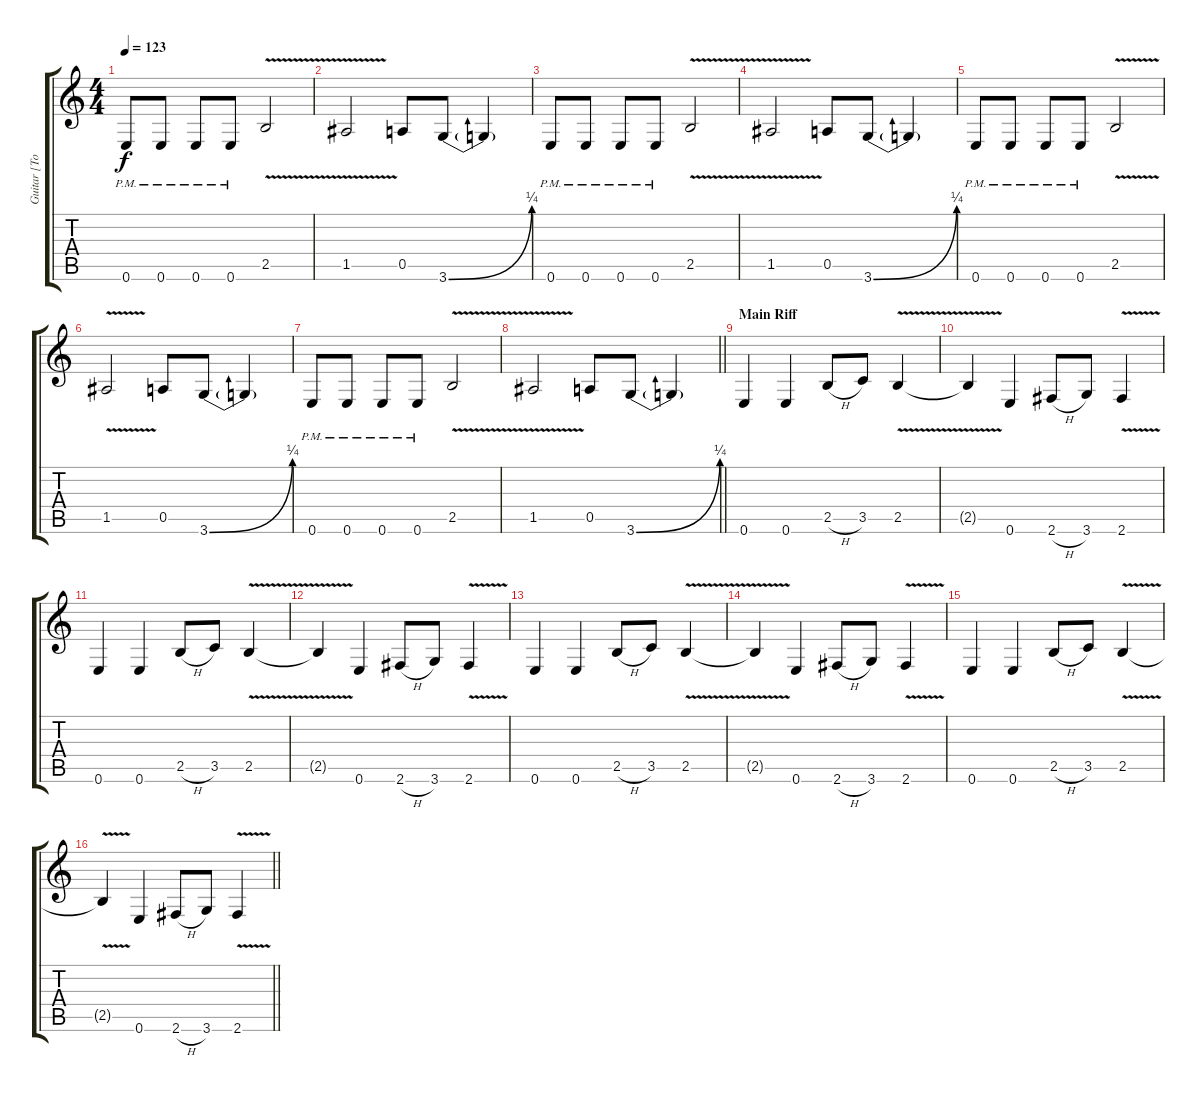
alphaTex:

\track ("Guitar [Tony Iommi]" "Guitar [To") {instrument distortionguitar}
\staff {score tabs}
\tuning (E4 B3 G3 D3 A2 E2) {hide}
\ts (4 4)
\tempo 123
\clef g2
\ks c
0.6{pm}.8{dy f} 0.6{pm}.8 0.6{pm}.8 0.6{pm}.8 2.5{v}.2 |
1.5{v}.2 0.5.8 3.6{be (bend 0 0 60 1)}.8 3.6{t}.4 |
0.6{pm}.8 0.6{pm}.8 0.6{pm}.8 0.6{pm}.8 2.5{v}.2 |
1.5{v}.2 0.5.8 3.6{be (bend 0 0 60 1)}.8 3.6{t}.4 |
0.6{pm}.8 0.6{pm}.8 0.6{pm}.8 0.6{pm}.8 2.5{v}.2 |
1.5{v}.2 0.5.8 3.6{be (bend 0 0 60 1)}.8 3.6{t}.4 |
0.6{pm}.8 0.6{pm}.8 0.6{pm}.8 0.6{pm}.8 2.5{v}.2 |
\barLineRight lightlight
1.5{v}.2 0.5.8 3.6{be (bend 0 0 60 1)}.8 3.6{t}.4 |
\section ("" "Main Riff")
0.6.4{volume 13} 0.6.4 2.5{h}.8 3.5.8 2.5{v}.4 |
2.5{t}.4 0.6.4 2.6{h}.8 3.6.8 2.6{v}.4 |
0.6.4 0.6.4 2.5{h}.8 3.5.8 2.5{v}.4 |
2.5{t}.4 0.6.4 2.6{h}.8 3.6.8 2.6{v}.4 |
0.6.4 0.6.4 2.5{h}.8 3.5.8 2.5{v}.4 |
2.5{t}.4 0.6.4 2.6{h}.8 3.6.8 2.6{v}.4 |
0.6.4 0.6.4 2.5{h}.8 3.5.8 2.5{v}.4 |
\barLineRight lightlight
2.5{t}.4 0.6.4 2.6{h}.8 3.6.8 2.6{v}.4
